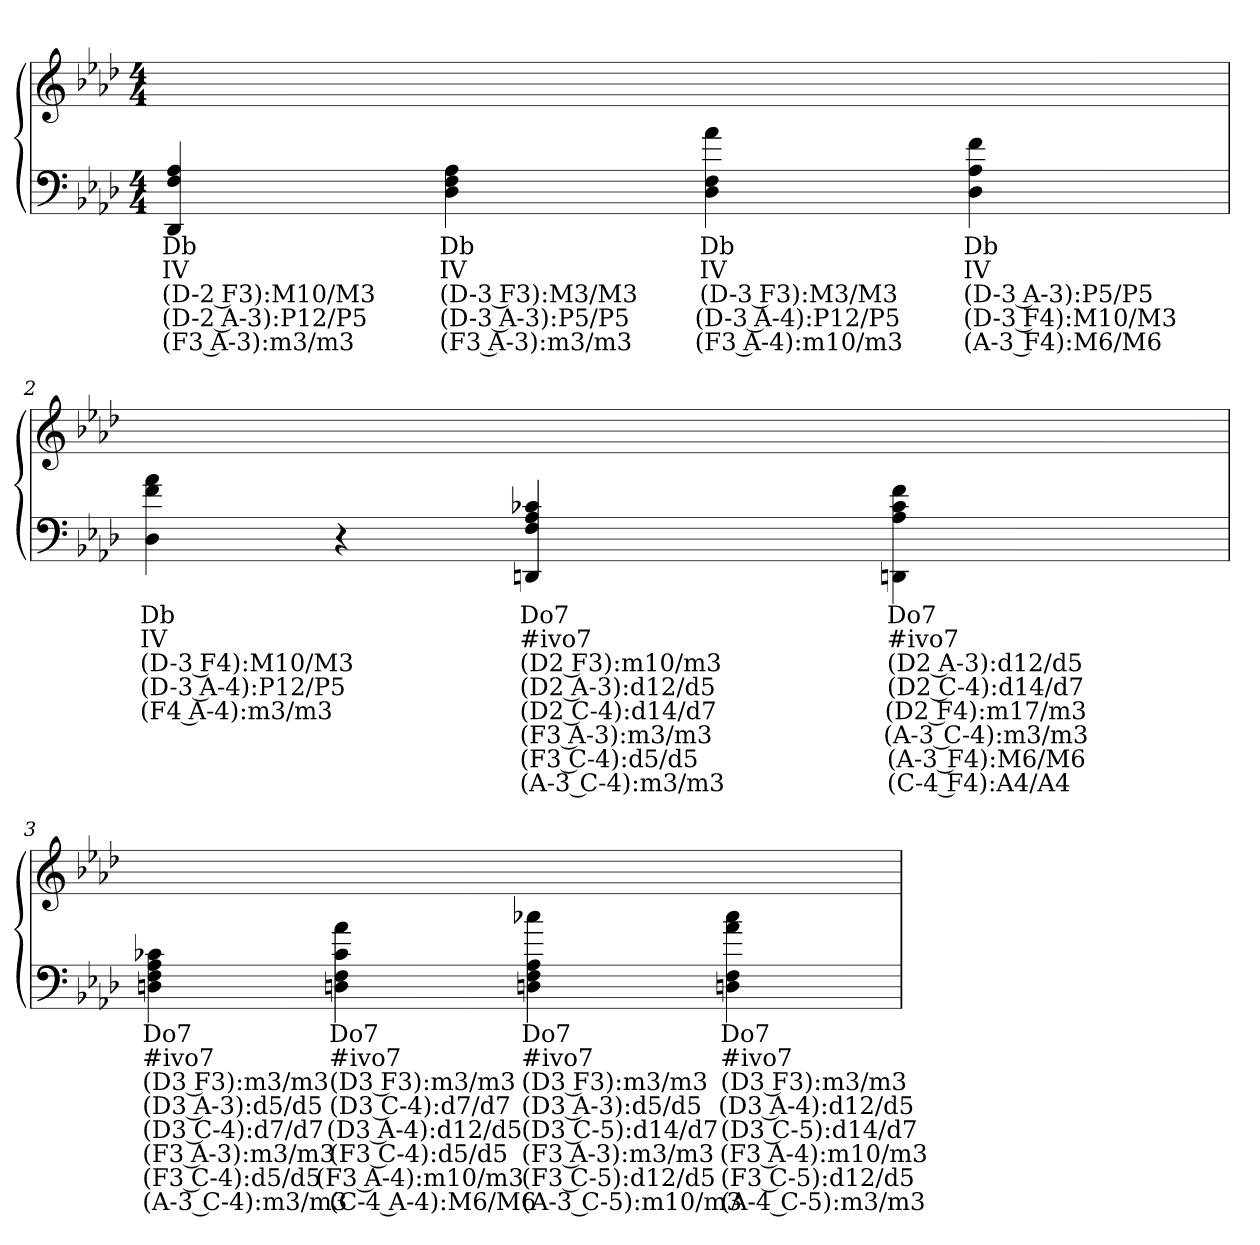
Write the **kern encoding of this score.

**kern	**text	**text	**text	**text	**text	**text	**text	**text	**kern
*part2	*part2	*part2	*part2	*part2	*part2	*part2	*part2	*part2	*part1
*staff2	*staff2	*staff2	*staff2	*staff2	*staff2	*staff2	*staff2	*staff2	*staff1
*clefF4	*	*	*	*	*	*	*	*	*clefG2
*k[b-e-a-d-]	*	*	*	*	*	*	*	*	*k[b-e-a-d-]
*A-:	*	*	*	*	*	*	*	*	*A-:
*M4/4	*	*	*	*	*	*	*	*	*M4/4
*MM60	*	*	*	*	*	*	*	*	*MM60
=1	=1	=1	=1	=1	=1	=1	=1	=1	=1
4DD- 4F 4A-	Db	IV	(D-2 F3):M10/M3	(D-2 A-3):P12/P5	(F3 A-3):m3/m3	.	.	.	1ryy
4D- 4F 4A-	Db	IV	(D-3 F3):M3/M3	(D-3 A-3):P5/P5	(F3 A-3):m3/m3	.	.	.	.
4D- 4F 4a-	Db	IV	(D-3 F3):M3/M3	(D-3 A-4):P12/P5	(F3 A-4):m10/m3	.	.	.	.
4D- 4A- 4f	Db	IV	(D-3 A-3):P5/P5	(D-3 F4):M10/M3	(A-3 F4):M6/M6	.	.	.	.
=2	=2	=2	=2	=2	=2	=2	=2	=2	=2
4D- 4f 4a-	Db	IV	(D-3 F4):M10/M3	(D-3 A-4):P12/P5	(F4 A-4):m3/m3	.	.	.	1ryy
4r	.	.	.	.	.	.	.	.	.
4DDn 4F 4A- 4c-X	Do7	#ivo7	(D2 F3):m10/m3	(D2 A-3):d12/d5	(D2 C-4):d14/d7	(F3 A-3):m3/m3	(F3 C-4):d5/d5	(A-3 C-4):m3/m3	.
4DDn 4A- 4c- 4f	Do7	#ivo7	(D2 A-3):d12/d5	(D2 C-4):d14/d7	(D2 F4):m17/m3	(A-3 C-4):m3/m3	(A-3 F4):M6/M6	(C-4 F4):A4/A4	.
=3	=3	=3	=3	=3	=3	=3	=3	=3	=3
4Dn 4F 4A- 4c-X	Do7	#ivo7	(D3 F3):m3/m3	(D3 A-3):d5/d5	(D3 C-4):d7/d7	(F3 A-3):m3/m3	(F3 C-4):d5/d5	(A-3 C-4):m3/m3	1ryy
4Dn 4F 4c- 4a-	Do7	#ivo7	(D3 F3):m3/m3	(D3 C-4):d7/d7	(D3 A-4):d12/d5	(F3 C-4):d5/d5	(F3 A-4):m10/m3	(C-4 A-4):M6/M6	.
4Dn 4F 4A- 4cc-X	Do7	#ivo7	(D3 F3):m3/m3	(D3 A-3):d5/d5	(D3 C-5):d14/d7	(F3 A-3):m3/m3	(F3 C-5):d12/d5	(A-3 C-5):m10/m3	.
4Dn 4F 4a- 4cc-	Do7	#ivo7	(D3 F3):m3/m3	(D3 A-4):d12/d5	(D3 C-5):d14/d7	(F3 A-4):m10/m3	(F3 C-5):d12/d5	(A-4 C-5):m3/m3	.
=	=	=	=	=	=	=	=	=	=
*-	*-	*-	*-	*-	*-	*-	*-	*-	*-
